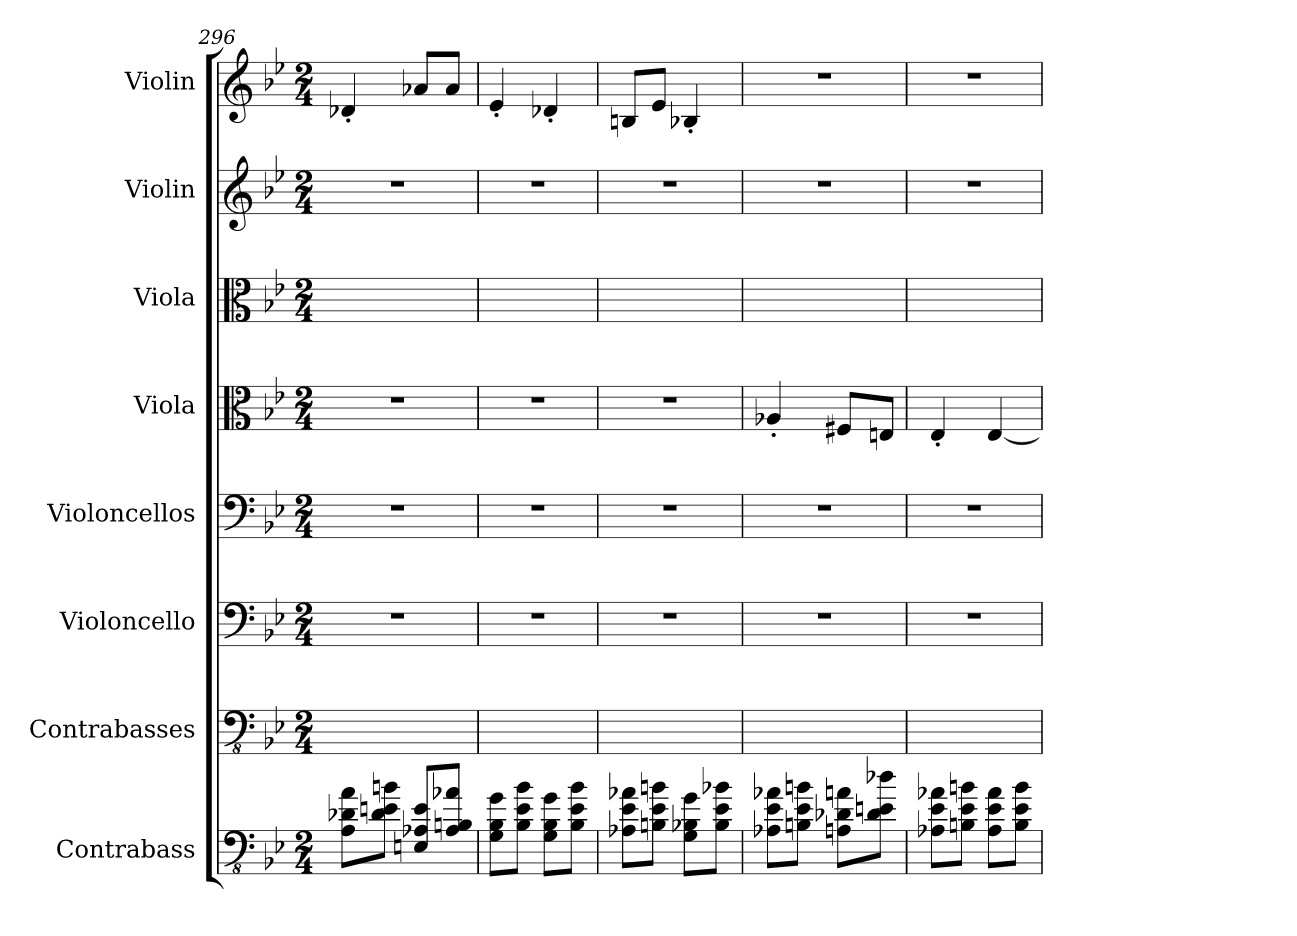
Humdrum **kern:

**kern	**kern	**kern	**kern	**kern	**kern	**kern	**kern
*part8	*part7	*part6	*part5	*part4	*part3	*part2	*part1
*staff8	*staff7	*staff6	*staff5	*staff4	*staff3	*staff2	*staff1
*I"Contrabass	*I"Contrabasses	*I"Violoncello	*I"Violoncellos	*I"Viola	*I"Viola	*I"Violin	*I"Violin
*I'Cb.	*I'Cbs.	*I'Vc.	*I'Vcs.	*I'Vla.	*I'Vla.	*I'Vln.	*I'Vln.
!!LO:PB:g=z
*clefFv4	*clefFv4	*clefF4	*clefF4	*clefC3	*clefC3	*clefG2	*clefG2
*ITrd7c12	*	*	*	*	*	*	*
*k[b-e-]	*k[b-e-]	*k[b-e-]	*k[b-e-]	*k[b-e-]	*k[b-e-]	*k[b-e-]	*k[b-e-]
*M2/4	*M2/4	*M2/4	*M2/4	*M2/4	*M2/4	*M2/4	*M2/4
=296	=296	=296	=296	=296	=296	=296	=296
8AAA\ 8DD-X\ 8AA\L	2ryy	2r	2r	2r	2ryy	2r	4d-X'/
8DD-\ 8EEn\ 8BBn\J	.	.	.	.	.	.	.
8EEEn/ 8AAA-X/ 8EE/L	.	.	.	.	.	.	8a-X/L
8AAA-/ 8BBBn/ 8AA-X/J	.	.	.	.	.	.	8a-/J
=297	=297	=297	=297	=297	=297	=297	=297
8GGG\ 8BBB-\ 8GG\L	2ryy	2r	2r	2r	2ryy	2r	4e-'/
8BBB-\ 8EE-\ 8BB-\J	.	.	.	.	.	.	.
8GGG\ 8BBB-\ 8GG\L	.	.	.	.	.	.	4d-X'/
8BBB-\ 8EE-\ 8BB-\J	.	.	.	.	.	.	.
=298	=298	=298	=298	=298	=298	=298	=298
8AAA-X\ 8EE-\ 8AA-X\L	2ryy	2r	2r	2r	2ryy	2r	8Bn/L
8BBBn\ 8EE-\ 8BBn\J	.	.	.	.	.	.	8e-/J
8GGG\ 8BBB-X\ 8GG\L	.	.	.	.	.	.	4B-X'/
8BBB-\ 8EE-\ 8BB-X\J	.	.	.	.	.	.	.
=299	=299	=299	=299	=299	=299	=299	=299
8AAA-X\ 8EE-\ 8AA-X\L	2ryy	2r	2r	4A-X'/	2ryy	2r	2r
8BBBn\ 8EE-\ 8BBn\J	.	.	.	.	.	.	.
8AAAn\ 8DD-X\ 8AAn\L	.	.	.	8F#X/L	.	.	.
8DD-\ 8EEn\ 8D-X\J	.	.	.	8En/J	.	.	.
=300	=300	=300	=300	=300	=300	=300	=300
8AAA-X\ 8EE-\ 8AA-X\L	2ryy	2r	2r	4E-'/	2ryy	2r	2r
8BBBn\ 8EE-\ 8BBn\J	.	.	.	.	.	.	.
8AAA-\ 8EE-\ 8AA-\L	.	.	.	[4E-/	.	.	.
8BBB\ 8EE-\ 8BB\J	.	.	.	.	.	.	.
=	=	=	=	=	=	=	=
*-	*-	*-	*-	*-	*-	*-	*-
